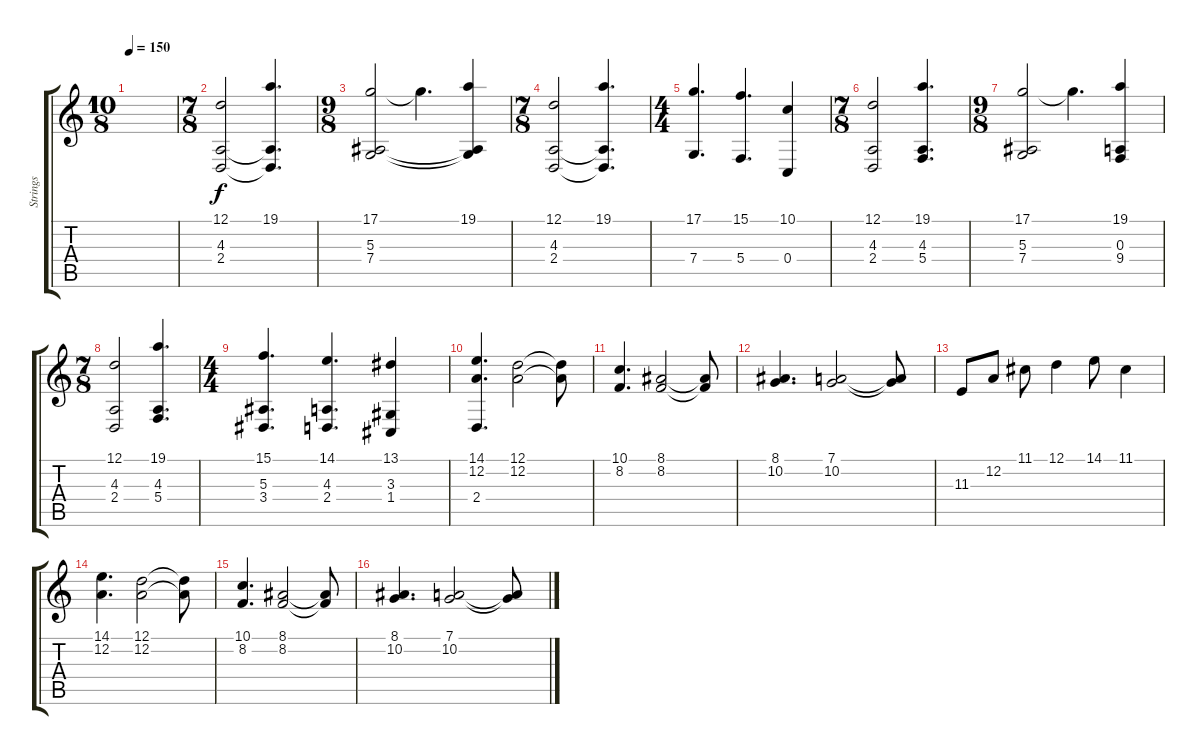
\track ("Strings" "Strings") {instrument stringensemble1}
\staff {score tabs}
\tuning (D4 A3 F3 C3 G2 C2) {hide}
\ts (10 8)
\tempo 150
\clef g2
\ks c
|
\ts (7 8)
(12.1 4.3 2.4).2 (19.1 4.3{t} 2.4{t}).4{d} |
\ts (9 8)
(17.1 5.3 7.4).2 17.1{t}.4{d} (19.1 5.3{t} 7.4{t}).4 |
\ts (7 8)
(12.1 4.3 2.4).2 (19.1 4.3{t} 2.4{t}).4{d} |
\ts (4 4)
(17.1 7.4).4{d} (15.1 5.4).4{d} (10.1 0.4).4 |
\ts (7 8)
(12.1 4.3 2.4).2 (19.1 4.3 5.4).4{d} |
\ts (9 8)
(17.1 5.3 7.4).2 17.1{t}.4{d} (19.1 0.3 9.4).4 |
\ts (7 8)
(12.1 4.3 2.4).2 (19.1 4.3 5.4).4{d} |
\ts (4 4)
(15.1 5.3 3.4).4{d} (14.1 4.3 2.4).4{d} (13.1 3.3 1.4).4 |
(14.1 12.2 2.4).4{d} (12.1 12.2).2 (12.1{t} 12.2{t}).8 |
(10.1 8.2).4{d} (8.1 8.2).2 (8.1{t} 8.2{t}).8 |
(8.1 10.2).4{d} (7.1 10.2).2 (7.1{t} 10.2{t}).8 |
11.3.8 12.2.8 11.1.8 12.1.4 14.1.8 11.1.4 |
(14.1 12.2).4{d} (12.1 12.2).2 (12.1{t} 12.2{t}).8 |
(10.1 8.2).4{d} (8.1 8.2).2 (8.1{t} 8.2{t}).8 |
(8.1 10.2).4{d} (7.1 10.2).2 (7.1{t} 10.2{t}).8
